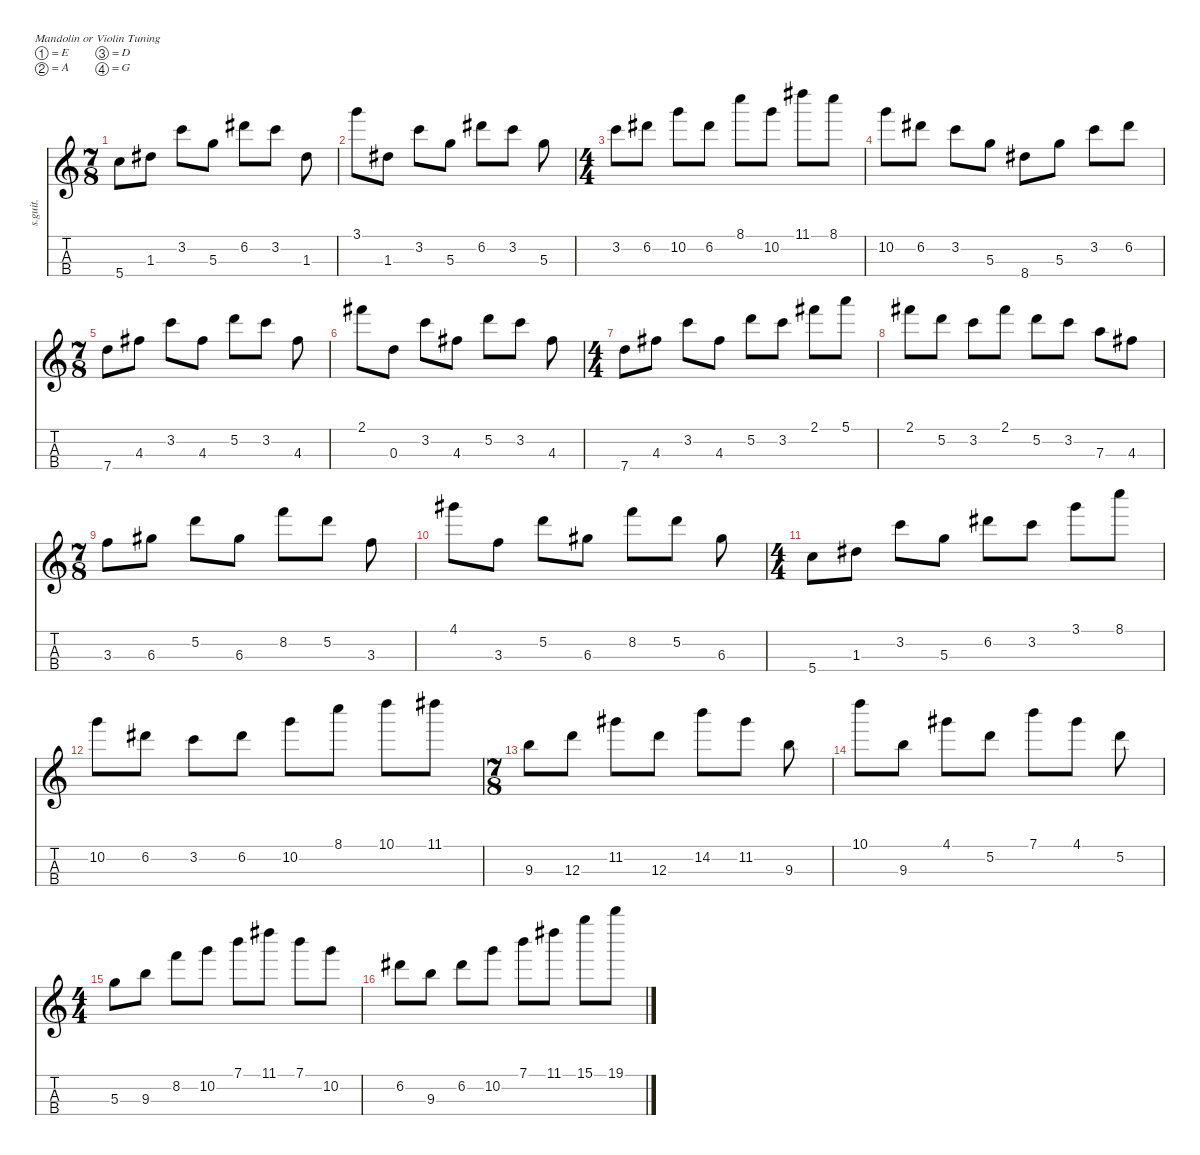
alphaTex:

\defaultSystemsLayout 4
\hideDynamics
\bracketExtendMode nobrackets
\track ("Violin 1" "s.guit.") {instrument violin}
\staff {score tabs}
\tuning (E5 A4 D4 G3)
\displaytranspose 12
\ts (7 8)
\beaming (8 2 2 2 2)
\tempo (213 hide)
\clef g2
\ks c
5.4.8{lyrics (0 "") lyrics (1 "") lyrics (2 "") lyrics (3 "") lyrics (4 "") dy mf} 1.3{acc #}.8{lyrics (0 "") lyrics (1 "") lyrics (2 "") lyrics (3 "") lyrics (4 "")} 3.2.8{lyrics (0 "") lyrics (1 "") lyrics (2 "") lyrics (3 "") lyrics (4 "")} 5.3.8{lyrics (0 "") lyrics (1 "") lyrics (2 "") lyrics (3 "") lyrics (4 "")} 6.2{acc #}.8{lyrics (0 "") lyrics (1 "") lyrics (2 "") lyrics (3 "") lyrics (4 "")} 3.2.8{lyrics (0 "") lyrics (1 "") lyrics (2 "") lyrics (3 "") lyrics (4 "")} 1.3{acc #}.8{lyrics (0 "") lyrics (1 "") lyrics (2 "") lyrics (3 "") lyrics (4 "")} |
3.1.8{lyrics (0 "") lyrics (1 "") lyrics (2 "") lyrics (3 "") lyrics (4 "")} 1.3{acc #}.8{lyrics (0 "") lyrics (1 "") lyrics (2 "") lyrics (3 "") lyrics (4 "")} 3.2.8{lyrics (0 "") lyrics (1 "") lyrics (2 "") lyrics (3 "") lyrics (4 "")} 5.3.8{lyrics (0 "") lyrics (1 "") lyrics (2 "") lyrics (3 "") lyrics (4 "")} 6.2{acc #}.8{lyrics (0 "") lyrics (1 "") lyrics (2 "") lyrics (3 "") lyrics (4 "")} 3.2.8{lyrics (0 "") lyrics (1 "") lyrics (2 "") lyrics (3 "") lyrics (4 "")} 5.3.8{lyrics (0 "") lyrics (1 "") lyrics (2 "") lyrics (3 "") lyrics (4 "")} |
\ts (4 4)
\beaming (8 2 2 2 2)
3.2.8{lyrics (0 "") lyrics (1 "") lyrics (2 "") lyrics (3 "") lyrics (4 "")} 6.2{acc #}.8{lyrics (0 "") lyrics (1 "") lyrics (2 "") lyrics (3 "") lyrics (4 "")} 10.2.8{lyrics (0 "") lyrics (1 "") lyrics (2 "") lyrics (3 "") lyrics (4 "")} 6.2{acc #}.8{lyrics (0 "") lyrics (1 "") lyrics (2 "") lyrics (3 "") lyrics (4 "")} 8.1.8{lyrics (0 "") lyrics (1 "") lyrics (2 "") lyrics (3 "") lyrics (4 "")} 10.2.8{lyrics (0 "") lyrics (1 "") lyrics (2 "") lyrics (3 "") lyrics (4 "")} 11.1{acc #}.8{lyrics (0 "") lyrics (1 "") lyrics (2 "") lyrics (3 "") lyrics (4 "")} 8.1.8{lyrics (0 "") lyrics (1 "") lyrics (2 "") lyrics (3 "") lyrics (4 "")} |
10.2.8{lyrics (0 "") lyrics (1 "") lyrics (2 "") lyrics (3 "") lyrics (4 "")} 6.2{acc #}.8{lyrics (0 "") lyrics (1 "") lyrics (2 "") lyrics (3 "") lyrics (4 "")} 3.2.8{lyrics (0 "") lyrics (1 "") lyrics (2 "") lyrics (3 "") lyrics (4 "")} 5.3.8{lyrics (0 "") lyrics (1 "") lyrics (2 "") lyrics (3 "") lyrics (4 "")} 8.4{acc #}.8{lyrics (0 "") lyrics (1 "") lyrics (2 "") lyrics (3 "") lyrics (4 "")} 5.3.8{lyrics (0 "") lyrics (1 "") lyrics (2 "") lyrics (3 "") lyrics (4 "")} 3.2.8{lyrics (0 "") lyrics (1 "") lyrics (2 "") lyrics (3 "") lyrics (4 "")} 6.2{acc #}.8{lyrics (0 "") lyrics (1 "") lyrics (2 "") lyrics (3 "") lyrics (4 "")} |
\ts (7 8)
\beaming (8 2 2 2 2)
7.4.8{lyrics (0 "") lyrics (1 "") lyrics (2 "") lyrics (3 "") lyrics (4 "")} 4.3{acc #}.8{lyrics (0 "") lyrics (1 "") lyrics (2 "") lyrics (3 "") lyrics (4 "")} 3.2.8{lyrics (0 "") lyrics (1 "") lyrics (2 "") lyrics (3 "") lyrics (4 "")} 4.3{acc #}.8{lyrics (0 "") lyrics (1 "") lyrics (2 "") lyrics (3 "") lyrics (4 "")} 5.2.8{lyrics (0 "") lyrics (1 "") lyrics (2 "") lyrics (3 "") lyrics (4 "")} 3.2.8{lyrics (0 "") lyrics (1 "") lyrics (2 "") lyrics (3 "") lyrics (4 "")} 4.3{acc #}.8{lyrics (0 "") lyrics (1 "") lyrics (2 "") lyrics (3 "") lyrics (4 "")} |
2.1{acc #}.8{lyrics (0 "") lyrics (1 "") lyrics (2 "") lyrics (3 "") lyrics (4 "")} 0.3.8{lyrics (0 "") lyrics (1 "") lyrics (2 "") lyrics (3 "") lyrics (4 "")} 3.2.8{lyrics (0 "") lyrics (1 "") lyrics (2 "") lyrics (3 "") lyrics (4 "")} 4.3{acc #}.8{lyrics (0 "") lyrics (1 "") lyrics (2 "") lyrics (3 "") lyrics (4 "")} 5.2.8{lyrics (0 "") lyrics (1 "") lyrics (2 "") lyrics (3 "") lyrics (4 "")} 3.2.8{lyrics (0 "") lyrics (1 "") lyrics (2 "") lyrics (3 "") lyrics (4 "")} 4.3{acc #}.8{lyrics (0 "") lyrics (1 "") lyrics (2 "") lyrics (3 "") lyrics (4 "")} |
\ts (4 4)
\beaming (8 2 2 2 2)
7.4.8{lyrics (0 "") lyrics (1 "") lyrics (2 "") lyrics (3 "") lyrics (4 "")} 4.3{acc #}.8{lyrics (0 "") lyrics (1 "") lyrics (2 "") lyrics (3 "") lyrics (4 "")} 3.2.8{lyrics (0 "") lyrics (1 "") lyrics (2 "") lyrics (3 "") lyrics (4 "")} 4.3{acc #}.8{lyrics (0 "") lyrics (1 "") lyrics (2 "") lyrics (3 "") lyrics (4 "")} 5.2.8{lyrics (0 "") lyrics (1 "") lyrics (2 "") lyrics (3 "") lyrics (4 "")} 3.2.8{lyrics (0 "") lyrics (1 "") lyrics (2 "") lyrics (3 "") lyrics (4 "")} 2.1{acc #}.8{lyrics (0 "") lyrics (1 "") lyrics (2 "") lyrics (3 "") lyrics (4 "")} 5.1.8{lyrics (0 "") lyrics (1 "") lyrics (2 "") lyrics (3 "") lyrics (4 "")} |
2.1{acc #}.8{lyrics (0 "") lyrics (1 "") lyrics (2 "") lyrics (3 "") lyrics (4 "")} 5.2.8{lyrics (0 "") lyrics (1 "") lyrics (2 "") lyrics (3 "") lyrics (4 "")} 3.2.8{lyrics (0 "") lyrics (1 "") lyrics (2 "") lyrics (3 "") lyrics (4 "")} 2.1{acc #}.8{lyrics (0 "") lyrics (1 "") lyrics (2 "") lyrics (3 "") lyrics (4 "")} 5.2.8{lyrics (0 "") lyrics (1 "") lyrics (2 "") lyrics (3 "") lyrics (4 "")} 3.2.8{lyrics (0 "") lyrics (1 "") lyrics (2 "") lyrics (3 "") lyrics (4 "")} 7.3.8{lyrics (0 "") lyrics (1 "") lyrics (2 "") lyrics (3 "") lyrics (4 "")} 4.3{acc #}.8{lyrics (0 "") lyrics (1 "") lyrics (2 "") lyrics (3 "") lyrics (4 "")} |
\ts (7 8)
\beaming (8 2 2 2 2)
3.3.8{lyrics (0 "") lyrics (1 "") lyrics (2 "") lyrics (3 "") lyrics (4 "")} 6.3{acc #}.8{lyrics (0 "") lyrics (1 "") lyrics (2 "") lyrics (3 "") lyrics (4 "")} 5.2.8{lyrics (0 "") lyrics (1 "") lyrics (2 "") lyrics (3 "") lyrics (4 "")} 6.3{acc #}.8{lyrics (0 "") lyrics (1 "") lyrics (2 "") lyrics (3 "") lyrics (4 "")} 8.2.8{lyrics (0 "") lyrics (1 "") lyrics (2 "") lyrics (3 "") lyrics (4 "")} 5.2.8{lyrics (0 "") lyrics (1 "") lyrics (2 "") lyrics (3 "") lyrics (4 "")} 3.3.8{lyrics (0 "") lyrics (1 "") lyrics (2 "") lyrics (3 "") lyrics (4 "")} |
4.1{acc #}.8{lyrics (0 "") lyrics (1 "") lyrics (2 "") lyrics (3 "") lyrics (4 "")} 3.3.8{lyrics (0 "") lyrics (1 "") lyrics (2 "") lyrics (3 "") lyrics (4 "")} 5.2.8{lyrics (0 "") lyrics (1 "") lyrics (2 "") lyrics (3 "") lyrics (4 "")} 6.3{acc #}.8{lyrics (0 "") lyrics (1 "") lyrics (2 "") lyrics (3 "") lyrics (4 "")} 8.2.8{lyrics (0 "") lyrics (1 "") lyrics (2 "") lyrics (3 "") lyrics (4 "")} 5.2.8{lyrics (0 "") lyrics (1 "") lyrics (2 "") lyrics (3 "") lyrics (4 "")} 6.3{acc #}.8{lyrics (0 "") lyrics (1 "") lyrics (2 "") lyrics (3 "") lyrics (4 "")} |
\ts (4 4)
\beaming (8 2 2 2 2)
5.4.8{lyrics (0 "") lyrics (1 "") lyrics (2 "") lyrics (3 "") lyrics (4 "")} 1.3{acc #}.8{lyrics (0 "") lyrics (1 "") lyrics (2 "") lyrics (3 "") lyrics (4 "")} 3.2.8{lyrics (0 "") lyrics (1 "") lyrics (2 "") lyrics (3 "") lyrics (4 "")} 5.3.8{lyrics (0 "") lyrics (1 "") lyrics (2 "") lyrics (3 "") lyrics (4 "")} 6.2{acc #}.8{lyrics (0 "") lyrics (1 "") lyrics (2 "") lyrics (3 "") lyrics (4 "")} 3.2.8{lyrics (0 "") lyrics (1 "") lyrics (2 "") lyrics (3 "") lyrics (4 "")} 3.1.8{lyrics (0 "") lyrics (1 "") lyrics (2 "") lyrics (3 "") lyrics (4 "")} 8.1.8{lyrics (0 "") lyrics (1 "") lyrics (2 "") lyrics (3 "") lyrics (4 "")} |
10.2.8{lyrics (0 "") lyrics (1 "") lyrics (2 "") lyrics (3 "") lyrics (4 "")} 6.2{acc #}.8{lyrics (0 "") lyrics (1 "") lyrics (2 "") lyrics (3 "") lyrics (4 "")} 3.2.8{lyrics (0 "") lyrics (1 "") lyrics (2 "") lyrics (3 "") lyrics (4 "")} 6.2{acc #}.8{lyrics (0 "") lyrics (1 "") lyrics (2 "") lyrics (3 "") lyrics (4 "")} 10.2.8{lyrics (0 "") lyrics (1 "") lyrics (2 "") lyrics (3 "") lyrics (4 "")} 8.1.8{lyrics (0 "") lyrics (1 "") lyrics (2 "") lyrics (3 "") lyrics (4 "")} 10.1.8{lyrics (0 "") lyrics (1 "") lyrics (2 "") lyrics (3 "") lyrics (4 "")} 11.1{acc #}.8{lyrics (0 "") lyrics (1 "") lyrics (2 "") lyrics (3 "") lyrics (4 "")} |
\ts (7 8)
\beaming (8 2 2 2 2)
9.3.8{lyrics (0 "") lyrics (1 "") lyrics (2 "") lyrics (3 "") lyrics (4 "")} 12.3.8{lyrics (0 "") lyrics (1 "") lyrics (2 "") lyrics (3 "") lyrics (4 "")} 11.2{acc #}.8{lyrics (0 "") lyrics (1 "") lyrics (2 "") lyrics (3 "") lyrics (4 "")} 12.3.8{lyrics (0 "") lyrics (1 "") lyrics (2 "") lyrics (3 "") lyrics (4 "")} 14.2.8{lyrics (0 "") lyrics (1 "") lyrics (2 "") lyrics (3 "") lyrics (4 "")} 11.2{acc #}.8{lyrics (0 "") lyrics (1 "") lyrics (2 "") lyrics (3 "") lyrics (4 "")} 9.3.8{lyrics (0 "") lyrics (1 "") lyrics (2 "") lyrics (3 "") lyrics (4 "")} |
10.1.8{lyrics (0 "") lyrics (1 "") lyrics (2 "") lyrics (3 "") lyrics (4 "")} 9.3.8{lyrics (0 "") lyrics (1 "") lyrics (2 "") lyrics (3 "") lyrics (4 "")} 4.1{acc #}.8{lyrics (0 "") lyrics (1 "") lyrics (2 "") lyrics (3 "") lyrics (4 "")} 5.2.8{lyrics (0 "") lyrics (1 "") lyrics (2 "") lyrics (3 "") lyrics (4 "")} 7.1.8{lyrics (0 "") lyrics (1 "") lyrics (2 "") lyrics (3 "") lyrics (4 "")} 4.1{acc #}.8{lyrics (0 "") lyrics (1 "") lyrics (2 "") lyrics (3 "") lyrics (4 "")} 5.2.8{lyrics (0 "") lyrics (1 "") lyrics (2 "") lyrics (3 "") lyrics (4 "")} |
\ts (4 4)
\beaming (8 2 2 2 2)
5.3.8{lyrics (0 "") lyrics (1 "") lyrics (2 "") lyrics (3 "") lyrics (4 "")} 9.3.8{lyrics (0 "") lyrics (1 "") lyrics (2 "") lyrics (3 "") lyrics (4 "")} 8.2.8{lyrics (0 "") lyrics (1 "") lyrics (2 "") lyrics (3 "") lyrics (4 "")} 10.2.8{lyrics (0 "") lyrics (1 "") lyrics (2 "") lyrics (3 "") lyrics (4 "")} 7.1.8{lyrics (0 "") lyrics (1 "") lyrics (2 "") lyrics (3 "") lyrics (4 "")} 11.1{acc #}.8{lyrics (0 "") lyrics (1 "") lyrics (2 "") lyrics (3 "") lyrics (4 "")} 7.1.8{lyrics (0 "") lyrics (1 "") lyrics (2 "") lyrics (3 "") lyrics (4 "")} 10.2.8{lyrics (0 "") lyrics (1 "") lyrics (2 "") lyrics (3 "") lyrics (4 "")} |
6.2{acc #}.8{lyrics (0 "") lyrics (1 "") lyrics (2 "") lyrics (3 "") lyrics (4 "")} 9.3.8{lyrics (0 "") lyrics (1 "") lyrics (2 "") lyrics (3 "") lyrics (4 "")} 6.2{acc #}.8{lyrics (0 "") lyrics (1 "") lyrics (2 "") lyrics (3 "") lyrics (4 "")} 10.2.8{lyrics (0 "") lyrics (1 "") lyrics (2 "") lyrics (3 "") lyrics (4 "")} 7.1.8{lyrics (0 "") lyrics (1 "") lyrics (2 "") lyrics (3 "") lyrics (4 "")} 11.1{acc #}.8{lyrics (0 "") lyrics (1 "") lyrics (2 "") lyrics (3 "") lyrics (4 "")} 15.1.8{lyrics (0 "") lyrics (1 "") lyrics (2 "") lyrics (3 "") lyrics (4 "")} 19.1.8{lyrics (0 "") lyrics (1 "") lyrics (2 "") lyrics (3 "") lyrics (4 "")}
